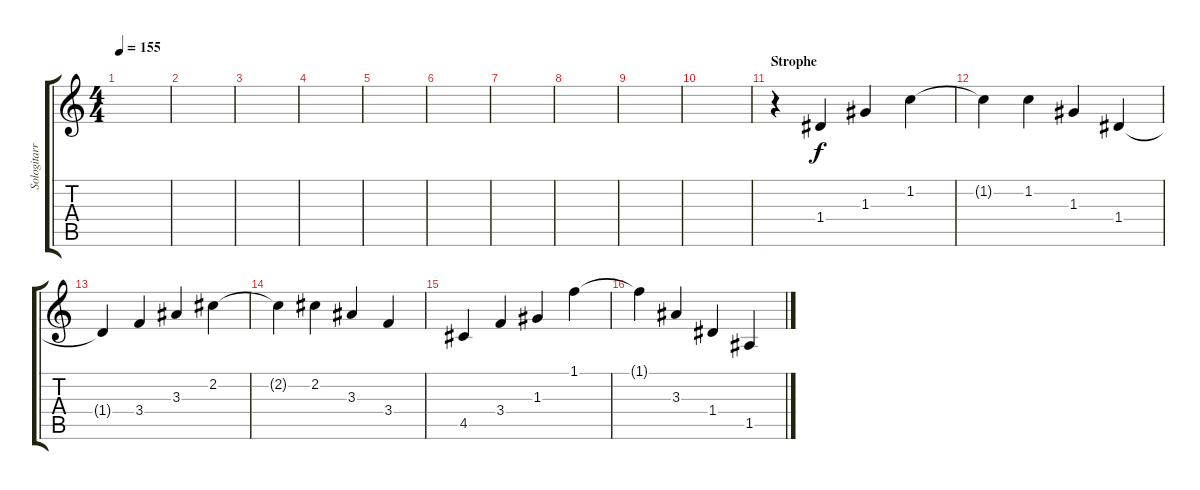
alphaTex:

\track ("Sologitarre" "Sologitarr") {instrument electricguitarclean}
\staff {score tabs}
\tuning (E4 B3 G3 D3 A2 E2) {hide}
\ts (4 4)
\tempo 155
\clef g2
\ks c
|
|
|
|
|
|
|
|
|
|
\section ("" "Strophe")
r.4{instrument electricguitarclean} 1.4.4 1.3.4 1.2.4 |
1.2{t}.4 1.2.4 1.3.4 1.4.4 |
1.4{t}.4 3.4.4 3.3.4 2.2.4 |
2.2{t}.4 2.2.4 3.3.4 3.4.4 |
4.5.4 3.4.4 1.3.4 1.1.4 |
1.1{t}.4 3.3.4 1.4.4 1.5.4
